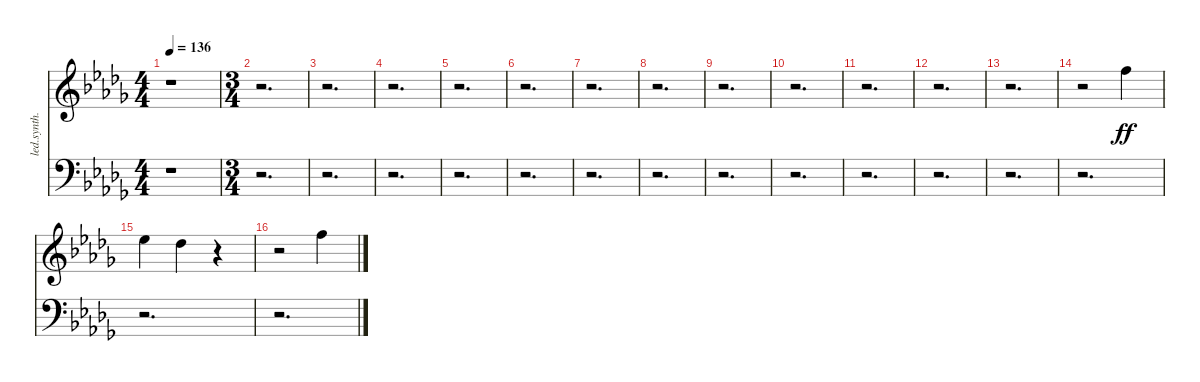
\bracketExtendMode nobrackets
\track ("Chorus 2" "led.synth.") {instrument lead2sawtooth}
\staff {score}
\tuning (E4 B3 G3 D3 A2 E2)
\ts (4 4)
\tempo 136
\clef g2
\ks db
r.1{dy ff beam Down} |
\ts (3 4)
r.2{d beam Down} |
r.2{d beam Down} |
r.2{d beam Down} |
r.2{d beam Down} |
r.2{d beam Down} |
r.2{d beam Down} |
r.2{d beam Down} |
r.2{d beam Down} |
r.2{d beam Down} |
r.2{d beam Down} |
r.2{d beam Down} |
r.2{d beam Down} |
r.2{beam Down} 13.1{acc forcenatural}.4{beam Down} |
11.1{acc b}.4{beam Down} 9.1{acc b}.4{beam Down} r.4{beam Down} |
r.2{beam Down} 13.1{acc forcenatural}.4{beam Down}
\staff {score}
\tuning (G2 D2 A1 E1)
\clef f4
\ottava regular
\simile none
\ks db
r.1{dy mf beam Down} |
r.2{d beam Down} |
r.2{d beam Down} |
r.2{d beam Down} |
r.2{d beam Down} |
r.2{d beam Down} |
r.2{d beam Down} |
r.2{d beam Down} |
r.2{d beam Down} |
r.2{d beam Down} |
r.2{d beam Down} |
r.2{d beam Down} |
r.2{d beam Down} |
r.2{d beam Down} |
r.2{d beam Down} |
r.2{d beam Down}
